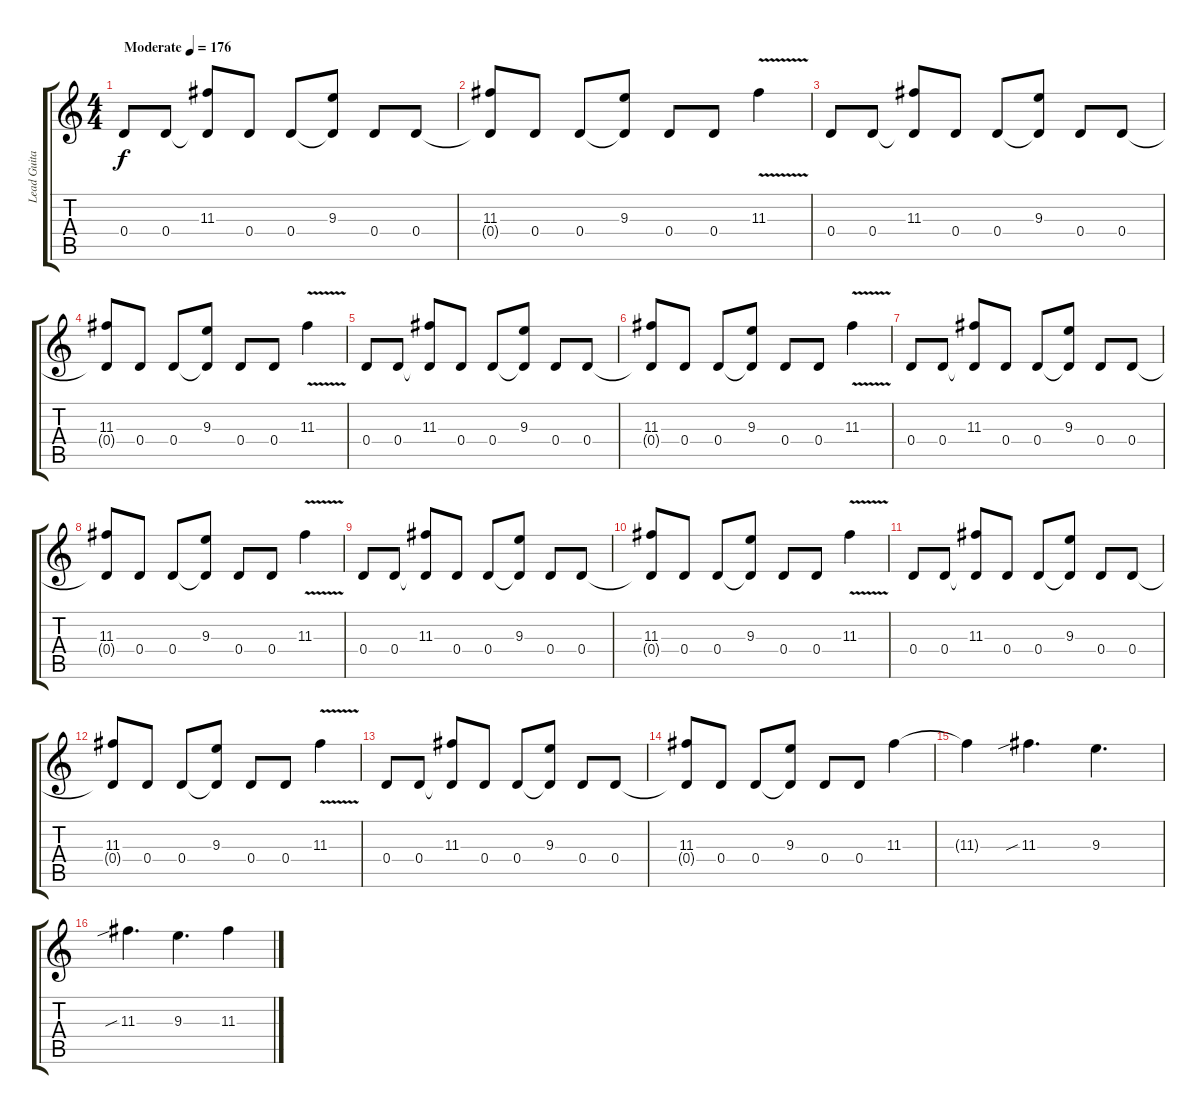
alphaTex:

\track ("Lead Guitar" "Lead Guita") {instrument electricguitarjazz}
\staff {score tabs}
\tuning (E4 B3 G3 D3 A2 E2) {hide}
\ts (4 4)
\tempo (176 "Moderate")
\clef g2
\ks c
0.4.8{dy f instrument electricguitarjazz} 0.4.8 (11.3 0.4{t}).8 0.4.8 0.4.8 (9.3 0.4{t}).8 0.4.8 0.4.8 |
(11.3 0.4{t}).8 0.4.8 0.4.8 (9.3 0.4{t}).8 0.4.8 0.4.8 11.3{v}.4 |
0.4.8 0.4.8 (11.3 0.4{t}).8 0.4.8 0.4.8 (9.3 0.4{t}).8 0.4.8 0.4.8 |
(11.3 0.4{t}).8 0.4.8 0.4.8 (9.3 0.4{t}).8 0.4.8 0.4.8 11.3{v}.4 |
0.4.8 0.4.8 (11.3 0.4{t}).8 0.4.8 0.4.8 (9.3 0.4{t}).8 0.4.8 0.4.8 |
(11.3 0.4{t}).8 0.4.8 0.4.8 (9.3 0.4{t}).8 0.4.8 0.4.8 11.3{v}.4 |
0.4.8 0.4.8 (11.3 0.4{t}).8 0.4.8 0.4.8 (9.3 0.4{t}).8 0.4.8 0.4.8 |
(11.3 0.4{t}).8 0.4.8 0.4.8 (9.3 0.4{t}).8 0.4.8 0.4.8 11.3{v}.4 |
0.4.8 0.4.8 (11.3 0.4{t}).8 0.4.8 0.4.8 (9.3 0.4{t}).8 0.4.8 0.4.8 |
(11.3 0.4{t}).8 0.4.8 0.4.8 (9.3 0.4{t}).8 0.4.8 0.4.8 11.3{v}.4 |
0.4.8 0.4.8 (11.3 0.4{t}).8 0.4.8 0.4.8 (9.3 0.4{t}).8 0.4.8 0.4.8 |
(11.3 0.4{t}).8 0.4.8 0.4.8 (9.3 0.4{t}).8 0.4.8 0.4.8 11.3{v}.4 |
0.4.8 0.4.8 (11.3 0.4{t}).8 0.4.8 0.4.8 (9.3 0.4{t}).8 0.4.8 0.4.8 |
(11.3 0.4{t}).8 0.4.8 0.4.8 (9.3 0.4{t}).8 0.4.8 0.4.8 11.3.4 |
11.3{t}.4 11.3{sib}.4{d} 9.3.4{d} |
11.3{sib}.4{d} 9.3.4{d} 11.3.4
